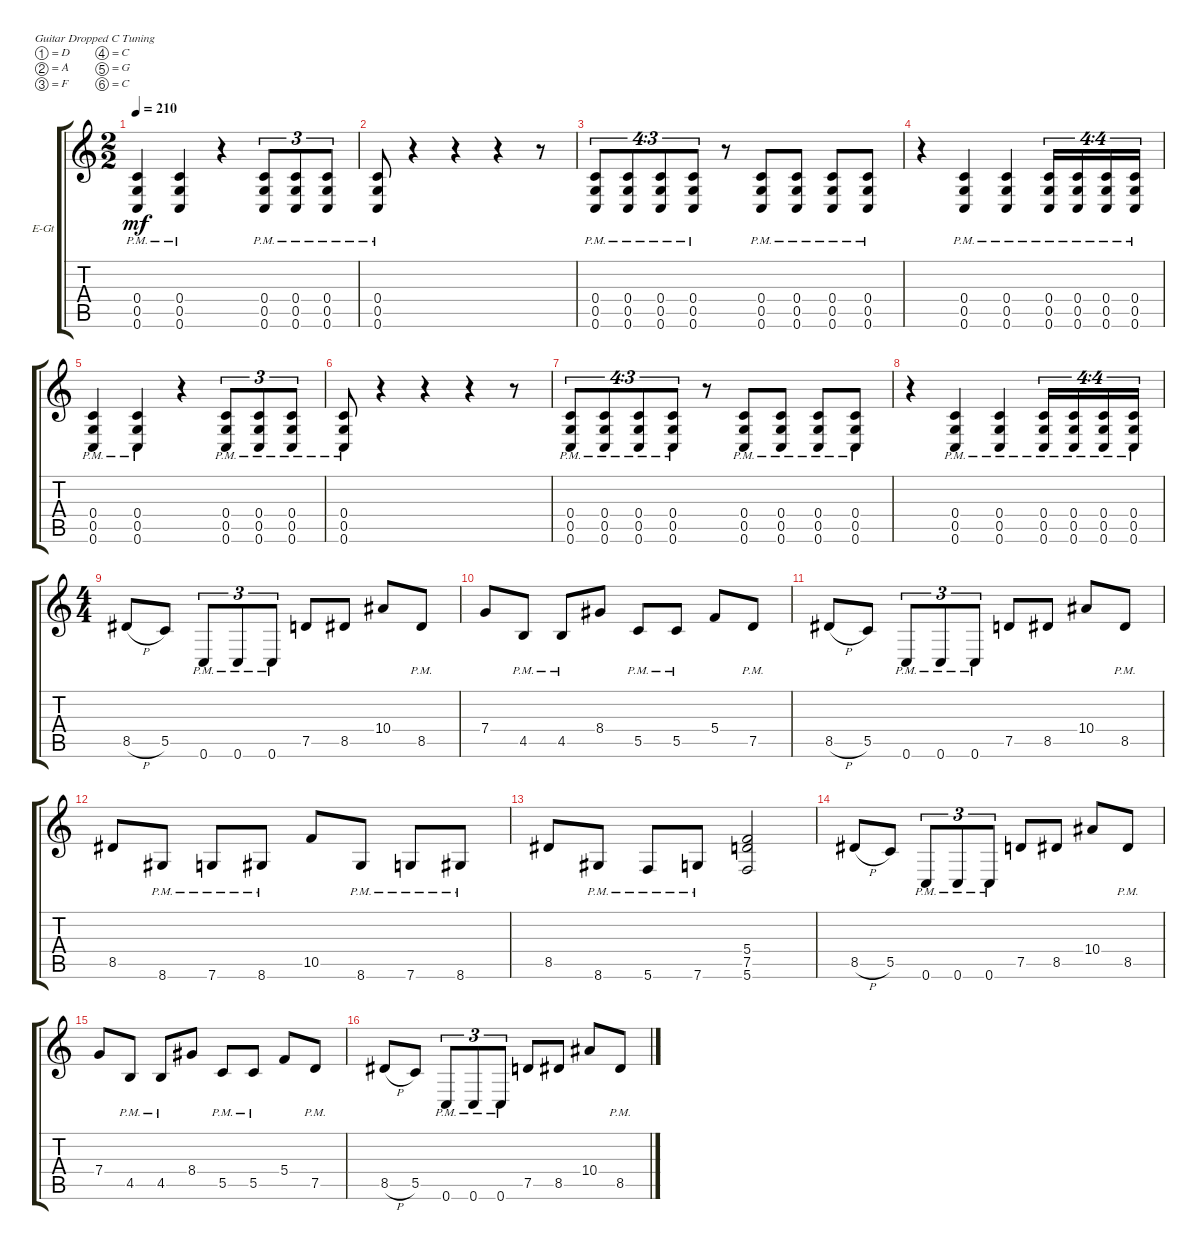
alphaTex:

\defaultSystemsLayout 4
\bracketExtendMode groupsimilarinstruments
\firstSystemTrackNameOrientation horizontal
\otherSystemsTrackNameOrientation horizontal
\track ("Rhythm Guitar" "E-Gt") {instrument distortionguitar}
\staff {score tabs}
\tuning (D4 A3 F3 C3 G2 C2)
\ts (2 2)
\tempo 210
\clef g2
\ks c
(0.6{pm} 0.5{pm} 0.4{pm}).4{dy mf} (0.6{pm} 0.4{pm} 0.5{pm}).4 r.4 (0.6{pm} 0.5{pm} 0.4{pm}).8{tu (3 2)} (0.6{pm} 0.5{pm} 0.4{pm}).8{tu (3 2)} (0.6{pm} 0.5{pm} 0.4{pm}).8{tu (3 2)} |
(0.6{pm} 0.4{pm} 0.5{pm}).8 r.4 r.4 r.4 r.8 |
(0.6{pm} 0.4{pm} 0.5{pm}).8{tu (4 3)} (0.6{pm} 0.5{pm} 0.4{pm}).8{tu (4 3)} (0.6{pm} 0.4{pm} 0.5{pm}).8{tu (4 3)} (0.6{pm} 0.5{pm} 0.4{pm}).8{tu (4 3)} r.8 (0.6{pm} 0.4{pm} 0.5{pm}).8 (0.6{pm} 0.4{pm} 0.5{pm}).8 (0.6{pm} 0.4{pm} 0.5{pm}).8 (0.6{pm} 0.4{pm} 0.5{pm}).8 |
r.4 (0.6{pm} 0.5{pm} 0.4{pm}).4 (0.6{pm} 0.5{pm} 0.4{pm}).4 (0.6{pm} 0.4{pm} 0.5{pm}).16{tu (4 4)} (0.6{pm} 0.5{pm} 0.4{pm}).16{tu (4 4)} (0.6{pm} 0.4{pm} 0.5{pm}).16{tu (4 4)} (0.6{pm} 0.5{pm} 0.4{pm}).16{tu (4 4)} |
(0.6{pm} 0.5{pm} 0.4{pm}).4 (0.6{pm} 0.4{pm} 0.5{pm}).4 r.4 (0.6{pm} 0.5{pm} 0.4{pm}).8{tu (3 2)} (0.6{pm} 0.5{pm} 0.4{pm}).8{tu (3 2)} (0.6{pm} 0.5{pm} 0.4{pm}).8{tu (3 2)} |
(0.6{pm} 0.4{pm} 0.5{pm}).8 r.4 r.4 r.4 r.8 |
(0.6{pm} 0.4{pm} 0.5{pm}).8{tu (4 3)} (0.6{pm} 0.5{pm} 0.4{pm}).8{tu (4 3)} (0.6{pm} 0.4{pm} 0.5{pm}).8{tu (4 3)} (0.6{pm} 0.5{pm} 0.4{pm}).8{tu (4 3)} r.8 (0.6{pm} 0.4{pm} 0.5{pm}).8 (0.6{pm} 0.4{pm} 0.5{pm}).8 (0.6{pm} 0.4{pm} 0.5{pm}).8 (0.6{pm} 0.4{pm} 0.5{pm}).8 |
r.4 (0.6{pm} 0.5{pm} 0.4{pm}).4 (0.6{pm} 0.5{pm} 0.4{pm}).4 (0.6{pm} 0.4{pm} 0.5{pm}).16{tu (4 4)} (0.6{pm} 0.5{pm} 0.4{pm}).16{tu (4 4)} (0.6{pm} 0.4{pm} 0.5{pm}).16{tu (4 4)} (0.6{pm} 0.5{pm} 0.4{pm}).16{tu (4 4)} |
\ts (4 4)
8.5{h}.8 5.5.8 0.6{pm}.8{tu (3 2)} 0.6{pm}.8{tu (3 2)} 0.6{pm}.8{tu (3 2)} 7.5.8 8.5.8 10.4.8 8.5{pm}.8 |
7.4.8 4.5{pm}.8 4.5{pm}.8 8.4.8 5.5{pm}.8 5.5{pm}.8 5.4.8 7.5{pm}.8 |
8.5{h}.8 5.5.8 0.6{pm}.8{tu (3 2)} 0.6{pm}.8{tu (3 2)} 0.6{pm}.8{tu (3 2)} 7.5.8 8.5.8 10.4.8 8.5{pm}.8 |
8.5.8 8.6{pm}.8 7.6{pm}.8 8.6{pm}.8 10.5.8 8.6{pm}.8 7.6{pm}.8 8.6{pm}.8 |
8.5.8 8.6{pm}.8 5.6{pm}.8 7.6{pm}.8 (5.6 7.5 5.4).2 |
8.5{h}.8 5.5.8 0.6{pm}.8{tu (3 2)} 0.6{pm}.8{tu (3 2)} 0.6{pm}.8{tu (3 2)} 7.5.8 8.5.8 10.4.8 8.5{pm}.8 |
7.4.8 4.5{pm}.8 4.5{pm}.8 8.4.8 5.5{pm}.8 5.5{pm}.8 5.4.8 7.5{pm}.8 |
8.5{h}.8 5.5.8 0.6{pm}.8{tu (3 2)} 0.6{pm}.8{tu (3 2)} 0.6{pm}.8{tu (3 2)} 7.5.8 8.5.8 10.4.8 8.5{pm}.8
